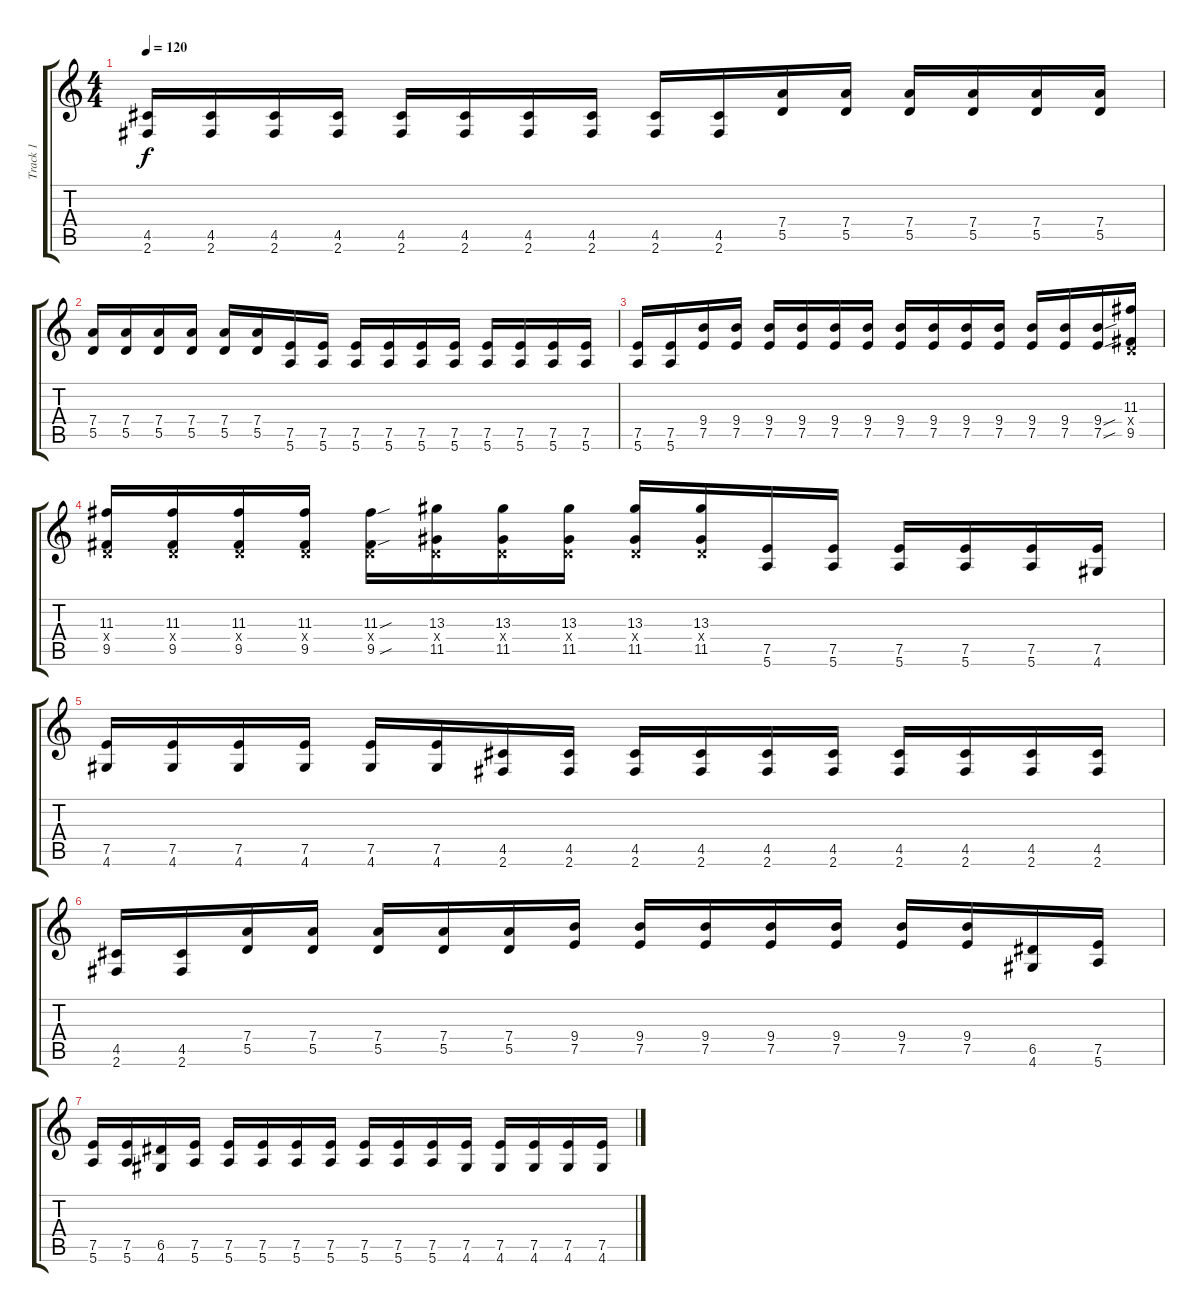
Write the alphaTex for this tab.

\track ("Track 1" "Track 1") {instrument electricguitarclean}
\staff {score tabs}
\tuning (E4 B3 G3 D3 A2 E2) {hide}
\ts (4 4)
\tempo 120
\clef g2
\ks c
(4.5 2.6).16{dy f} (4.5 2.6).16 (4.5 2.6).16 (4.5 2.6).16 (4.5 2.6).16 (4.5 2.6).16 (4.5 2.6).16 (4.5 2.6).16 (4.5 2.6).16 (4.5 2.6).16 (7.4 5.5).16 (7.4 5.5).16 (7.4 5.5).16 (7.4 5.5).16 (7.4 5.5).16 (7.4 5.5).16 |
(7.4 5.5).16 (7.4 5.5).16 (7.4 5.5).16 (7.4 5.5).16 (7.4 5.5).16 (7.4 5.5).16 (7.5 5.6).16 (7.5 5.6).16 (7.5 5.6).16 (7.5 5.6).16 (7.5 5.6).16 (7.5 5.6).16 (7.5 5.6).16 (7.5 5.6).16 (7.5 5.6).16 (7.5 5.6).16 |
(7.5 5.6).16 (7.5 5.6).16 (9.4 7.5).16 (9.4 7.5).16 (9.4 7.5).16 (9.4 7.5).16 (9.4 7.5).16 (9.4 7.5).16 (9.4 7.5).16 (9.4 7.5).16 (9.4 7.5).16 (9.4 7.5).16 (9.4 7.5).16 (9.4 7.5).16 (9.4{sou} 7.5{sou}).16 (11.3 0.4{x} 9.5).16 |
(11.3 0.4{x} 9.5).16 (11.3 0.4{x} 9.5).16 (11.3 0.4{x} 9.5).16 (11.3 0.4{x} 9.5).16 (11.3{sou} 0.4{x} 9.5{sou}).16 (13.3 0.4{x} 11.5).16 (13.3 0.4{x} 11.5).16 (13.3 0.4{x} 11.5).16 (13.3 0.4{x} 11.5).16 (13.3 0.4{x} 11.5).16 (7.5 5.6).16 (7.5 5.6).16 (7.5 5.6).16 (7.5 5.6).16 (7.5 5.6).16 (7.5 4.6).16 |
(7.5 4.6).16 (7.5 4.6).16 (7.5 4.6).16 (7.5 4.6).16 (7.5 4.6).16 (7.5 4.6).16 (4.5 2.6).16 (4.5 2.6).16 (4.5 2.6).16 (4.5 2.6).16 (4.5 2.6).16 (4.5 2.6).16 (4.5 2.6).16 (4.5 2.6).16 (4.5 2.6).16 (4.5 2.6).16 |
(4.5 2.6).16 (4.5 2.6).16 (7.4 5.5).16 (7.4 5.5).16 (7.4 5.5).16 (7.4 5.5).16 (7.4 5.5).16 (9.4 7.5).16 (9.4 7.5).16 (9.4 7.5).16 (9.4 7.5).16 (9.4 7.5).16 (9.4 7.5).16 (9.4 7.5).16 (6.5 4.6).16 (7.5 5.6).16 |
(7.5 5.6).16 (7.5 5.6).16 (6.5 4.6).16 (7.5 5.6).16 (7.5 5.6).16 (7.5 5.6).16 (7.5 5.6).16 (7.5 5.6).16 (7.5 5.6).16 (7.5 5.6).16 (7.5 5.6).16 (7.5 4.6).16 (7.5 4.6).16 (7.5 4.6).16 (7.5 4.6).16 (7.5 4.6).16
